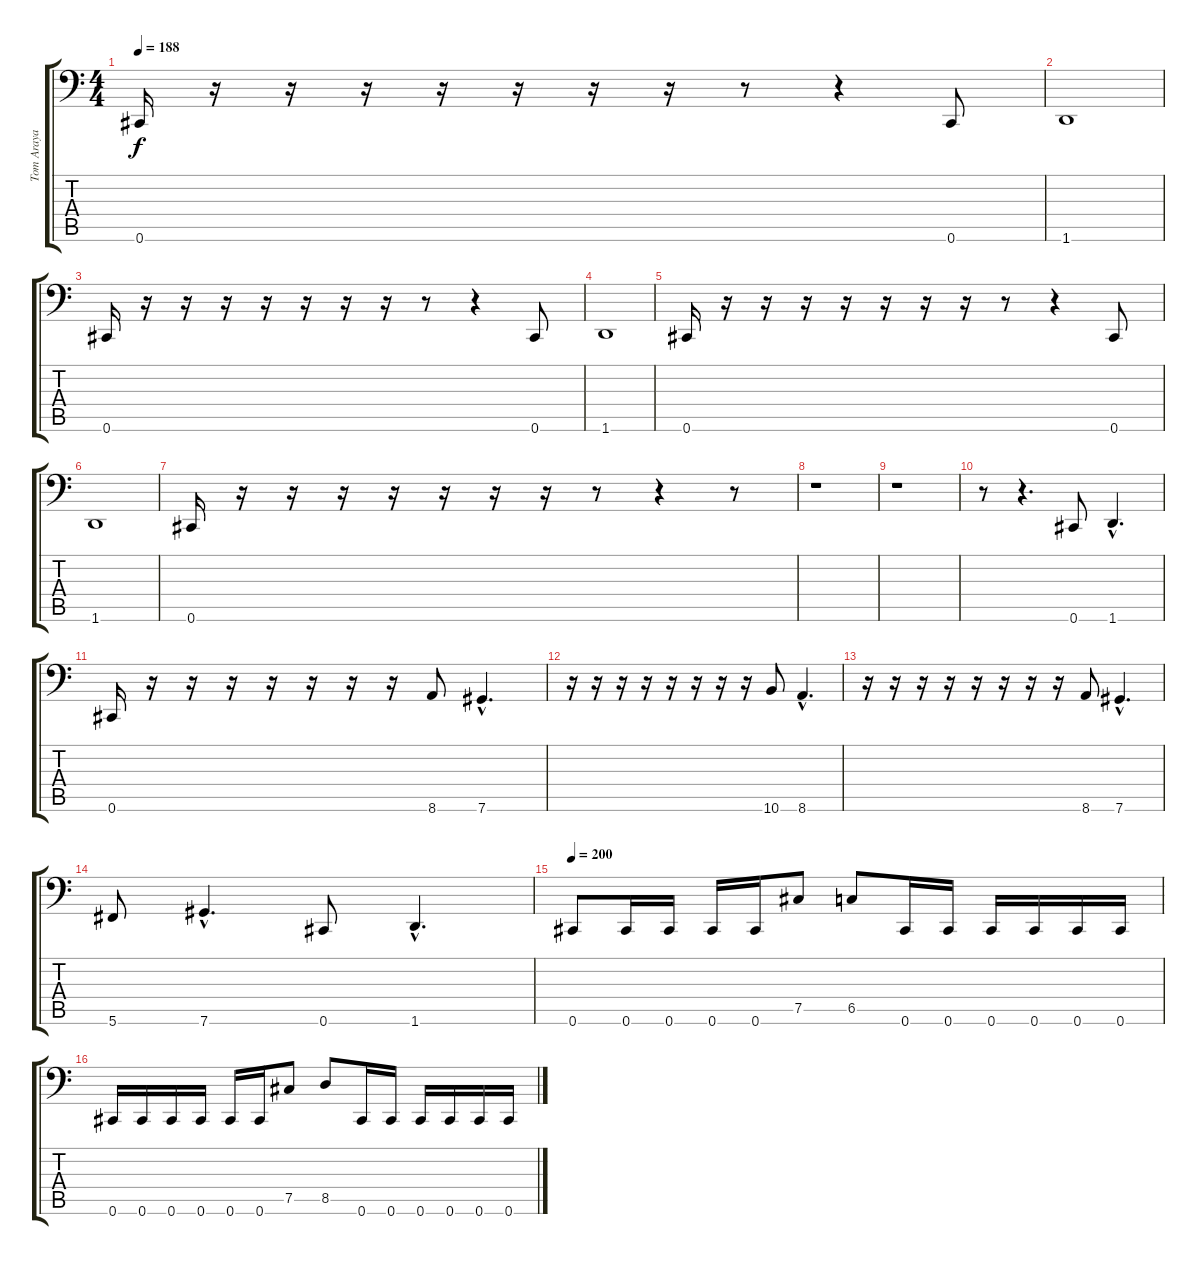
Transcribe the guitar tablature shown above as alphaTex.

\track ("Tom Araya" "Tom Araya") {instrument electricbasspick}
\staff {score tabs}
\tuning (Db3 Ab2 E2 B1 Gb1 Db1) {hide}
\ts (4 4)
\tempo 188
\clef f4
\ks c
0.6.16{dy f} r.16 r.16 r.16 r.16 r.16 r.16 r.16 r.8 r.4 0.6.8 |
1.6.1 |
0.6.16 r.16 r.16 r.16 r.16 r.16 r.16 r.16 r.8 r.4 0.6.8 |
1.6.1 |
0.6.16 r.16 r.16 r.16 r.16 r.16 r.16 r.16 r.8 r.4 0.6.8 |
1.6.1 |
0.6.16 r.16 r.16 r.16 r.16 r.16 r.16 r.16 r.8 r.4 r.8 |
r.1 |
r.1 |
r.8 r.4{d} 0.6.8 1.6{hac}.4{d} |
0.6.16 r.16 r.16 r.16 r.16 r.16 r.16 r.16 8.6.8 7.6{hac}.4{d} |
r.16 r.16 r.16 r.16 r.16 r.16 r.16 r.16 10.6.8 8.6{hac}.4{d} |
r.16 r.16 r.16 r.16 r.16 r.16 r.16 r.16 8.6.8 7.6{hac}.4{d} |
5.6.8 7.6{hac}.4{d} 0.6.8 1.6{hac}.4{d} |
\tempo 200
0.6.8 0.6.16 0.6.16 0.6.16 0.6.16 7.5.8 6.5.8 0.6.16 0.6.16 0.6.16 0.6.16 0.6.16 0.6.16 |
0.6.16 0.6.16 0.6.16 0.6.16 0.6.16 0.6.16 7.5.8 8.5.8 0.6.16 0.6.16 0.6.16 0.6.16 0.6.16 0.6.16
